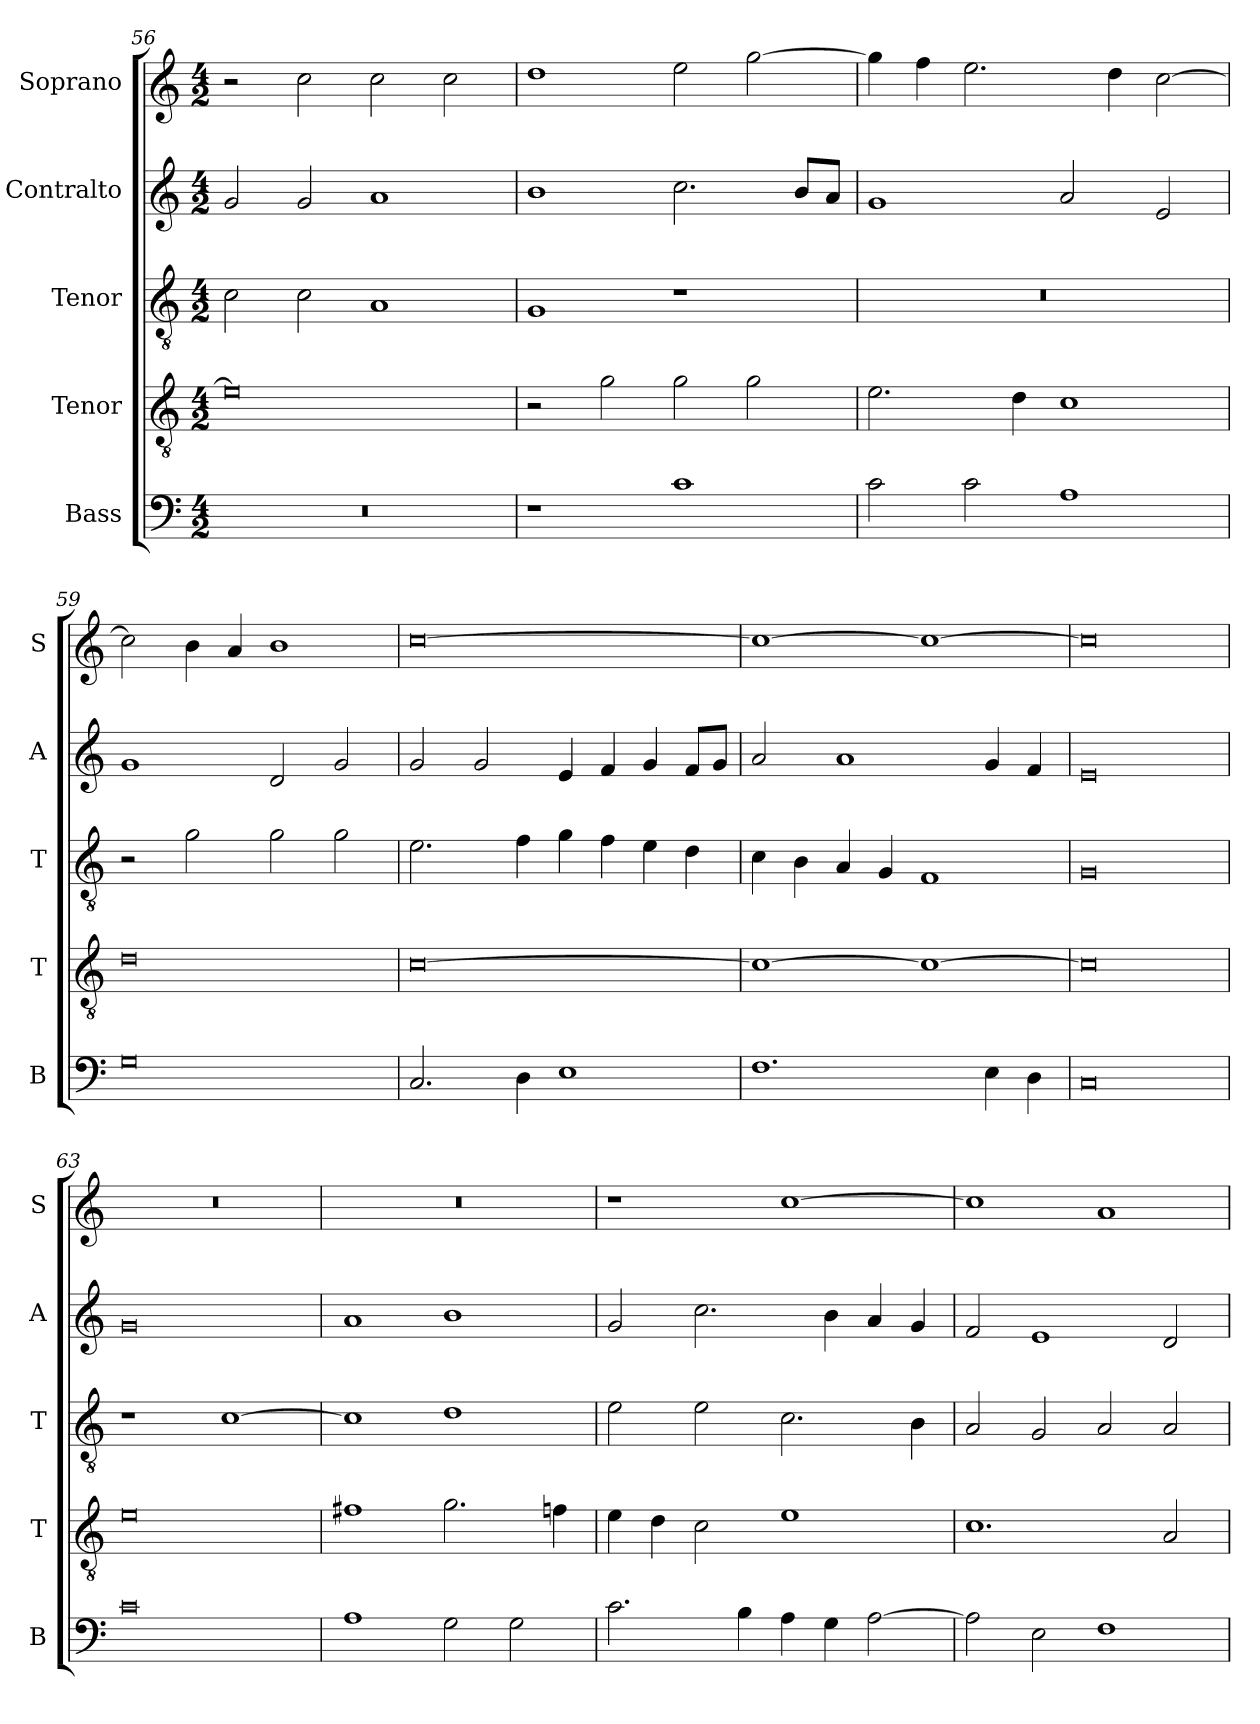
**kern	**kern	**kern	**kern	**kern
*part5	*part4	*part3	*part2	*part1
*staff5	*staff4	*staff3	*staff2	*staff1
*I"Bass	*I"Tenor	*I"Tenor	*I"Contralto	*I"Soprano
*I'B	*I'T	*I'T	*I'A	*I'S
*clefF4	*clefGv2	*clefGv2	*clefG2	*clefG2
*k[]	*k[]	*k[]	*k[]	*k[]
*C:ion	*C:ion	*C:ion	*C:ion	*C:ion
*M4/2	*M4/2	*M4/2	*M4/2	*M4/2
=56	=56	=56	=56	=56
0r	0e]	2c	2g	2r
.	.	2c	2g	2cc
.	.	1A	1a	2cc
.	.	.	.	2cc
=57	=57	=57	=57	=57
1r	2r	1G	1b	1dd
.	2g	.	.	.
1c	2g	1r	2.cc	2ee
.	2g	.	.	[2gg
.	.	.	8b/L	.
.	.	.	8a/J	.
=58	=58	=58	=58	=58
2c	2.e	0r	1g	4gg]
.	.	.	.	4ff
2c	.	.	.	2.ee
.	4d	.	.	.
1A	1c	.	2a	.
.	.	.	.	4dd
.	.	.	2e	[2cc
=59	=59	=59	=59	=59
0G	0d	2r	1g	2cc]
.	.	2g	.	4b
.	.	.	.	4a
.	.	2g	2d	1b
.	.	2g	2g	.
=60	=60	=60	=60	=60
2.C	[0c	2.e	2g	[0cc
.	.	.	2g	.
4D	.	4f	.	.
1E	.	4g	4e	.
.	.	4f	4f	.
.	.	4e	4g	.
.	.	4d	8f/L	.
.	.	.	8g/J	.
=61	=61	=61	=61	=61
1.F	1c_	4c	2a	1cc_
.	.	4B	.	.
.	.	4A	1a	.
.	.	4G	.	.
.	1c_	1F	.	1cc_
4E	.	.	4g	.
4D	.	.	4f	.
=62	=62	=62	=62	=62
0C	0c]	0G	0e	0cc]
=63	=63	=63	=63	=63
0c	0e	1r	0g	0r
.	.	[1c	.	.
=64	=64	=64	=64	=64
1A	1f#X	1c]	1a	0r
2G	2.g	1d	1b	.
2G	.	.	.	.
.	4fn	.	.	.
=65	=65	=65	=65	=65
2.c	4e	2e	2g	1r
.	4d	.	.	.
.	2c	2e	2.cc	.
4B	.	.	.	.
4A	1e	2.c	.	[1cc
4G	.	.	4b	.
[2A	.	.	4a	.
.	.	4B	4g	.
=66	=66	=66	=66	=66
2A]	1.c	2A	2f	1cc]
2E	.	2G	1e	.
1F	.	2A	.	1a
.	2A	2A	2d	.
=	=	=	=	=
*-	*-	*-	*-	*-
